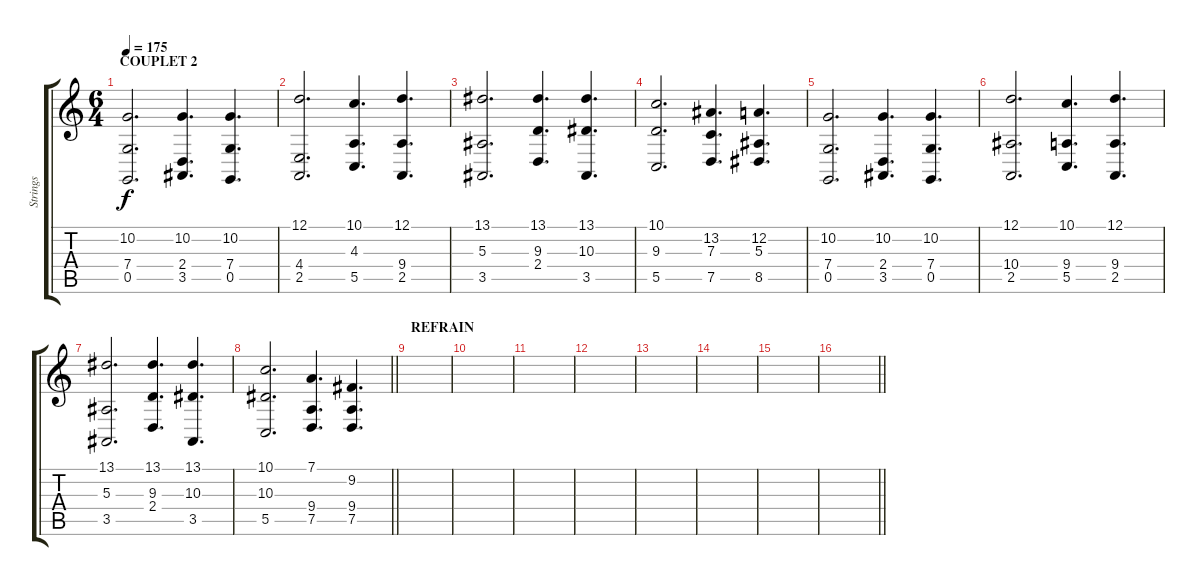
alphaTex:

\track ("Strings" "Strings") {instrument stringensemble1}
\staff {score tabs}
\tuning (D4 A3 F3 C3 G2 D2) {hide}
\ts (6 4)
\section ("" "COUPLET 2")
\tempo 175
\clef g2
\ks c
(10.2 7.4 0.5).2{d dy f} (10.2 2.4 3.5).4{d} (10.2 7.4 0.5).4{d} |
(12.1 4.4 2.5).2{d} (10.1 4.3 5.5).4{d} (12.1 9.4 2.5).4{d} |
(13.1 5.3 3.5).2{d} (13.1 9.3 2.4).4{d} (13.1 10.3 3.5).4{d} |
(10.1 9.3 5.5).2{d} (13.2 7.3 7.5).4{d} (12.2 5.3 8.5).4{d} |
(10.2 7.4 0.5).2{d} (10.2 2.4 3.5).4{d} (10.2 7.4 0.5).4{d} |
(12.1 10.4 2.5).2{d} (10.1 9.4 5.5).4{d} (12.1 9.4 2.5).4{d} |
(13.1 5.3 3.5).2{d} (13.1 9.3 2.4).4{d} (13.1 10.3 3.5).4{d} |
\barLineRight lightlight
(10.1 10.3 5.5).2{d} (7.1 9.4 7.5).4{d} (9.2 9.4 7.5).4{d} |
\section ("" "REFRAIN")
|
|
|
|
|
|
|
\barLineRight lightlight
